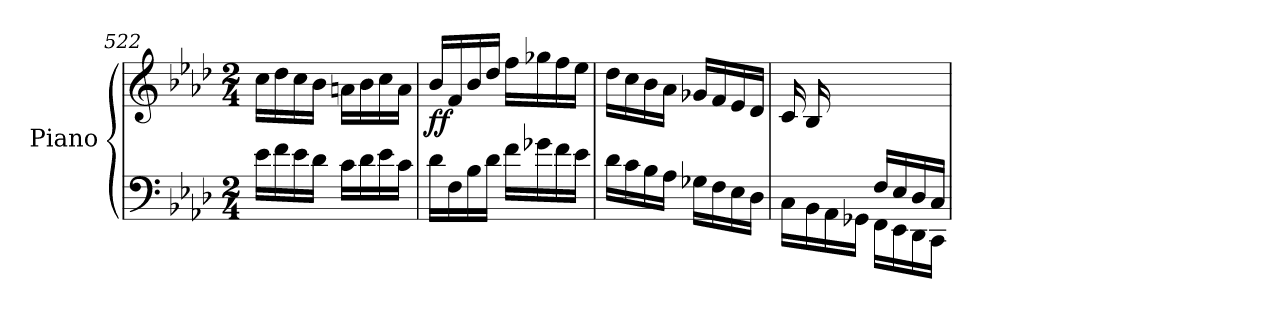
**kern	**kern	**dynam
*part1	*part1	*part1
*staff2	*staff1	*staff1/2
*I"Piano	*	*
*I'Pno.	*	*
*clefF4	*clefG2	*
*k[b-e-a-d-]	*k[b-e-a-d-]	*
*M2/4	*M2/4	*
=522	=522	=522
16e-\LL	16cc\LL	.
16f\	16dd-\	.
16e-\	16cc\	.
16d-\JJ	16b-\JJ	.
16c\LL	16an\LL	.
16d-\	16b-\	.
16e-\	16cc\	.
16c\JJ	16a\JJ	.
=523	=523	=523
!	!	!LO:DY:b
16d-\LL	16b-/LL	ff
16F\	16f/	.
16B-\	16b-/	.
16d-\JJ	16dd-/JJ	.
16f\LL	16ff\LL	.
16g-X\	16gg-X\	.
16f\	16ff\	.
16e-\JJ	16ee-\JJ	.
=524	=524	=524
16d-\LL	16dd-\LL	.
16c\	16cc\	.
16B-\	16b-\	.
16A-\JJ	16a-\JJ	.
16G-X\LL	16g-X/LL	.
16F\	16f/	.
16E-\	16e-/	.
16D-\JJ	16d-/JJ	.
!!LO:LB:g=z
=525	=525	=525
*^	*	*
8ryy	16C\LL	16c/LL	.
.	16BB-\	16B-/	.
16A-/	16AA-\	4.ryy	.
16G-X/JJ	16GG-X\JJ	.	.
16F/LL	16FF\LL	.	.
16E-/	16EE-\	.	.
16D-/	16DD-\	.	.
16C/JJ	16CC\JJ	.	.
*v	*v	*	*
=	=	=
*-	*-	*-
